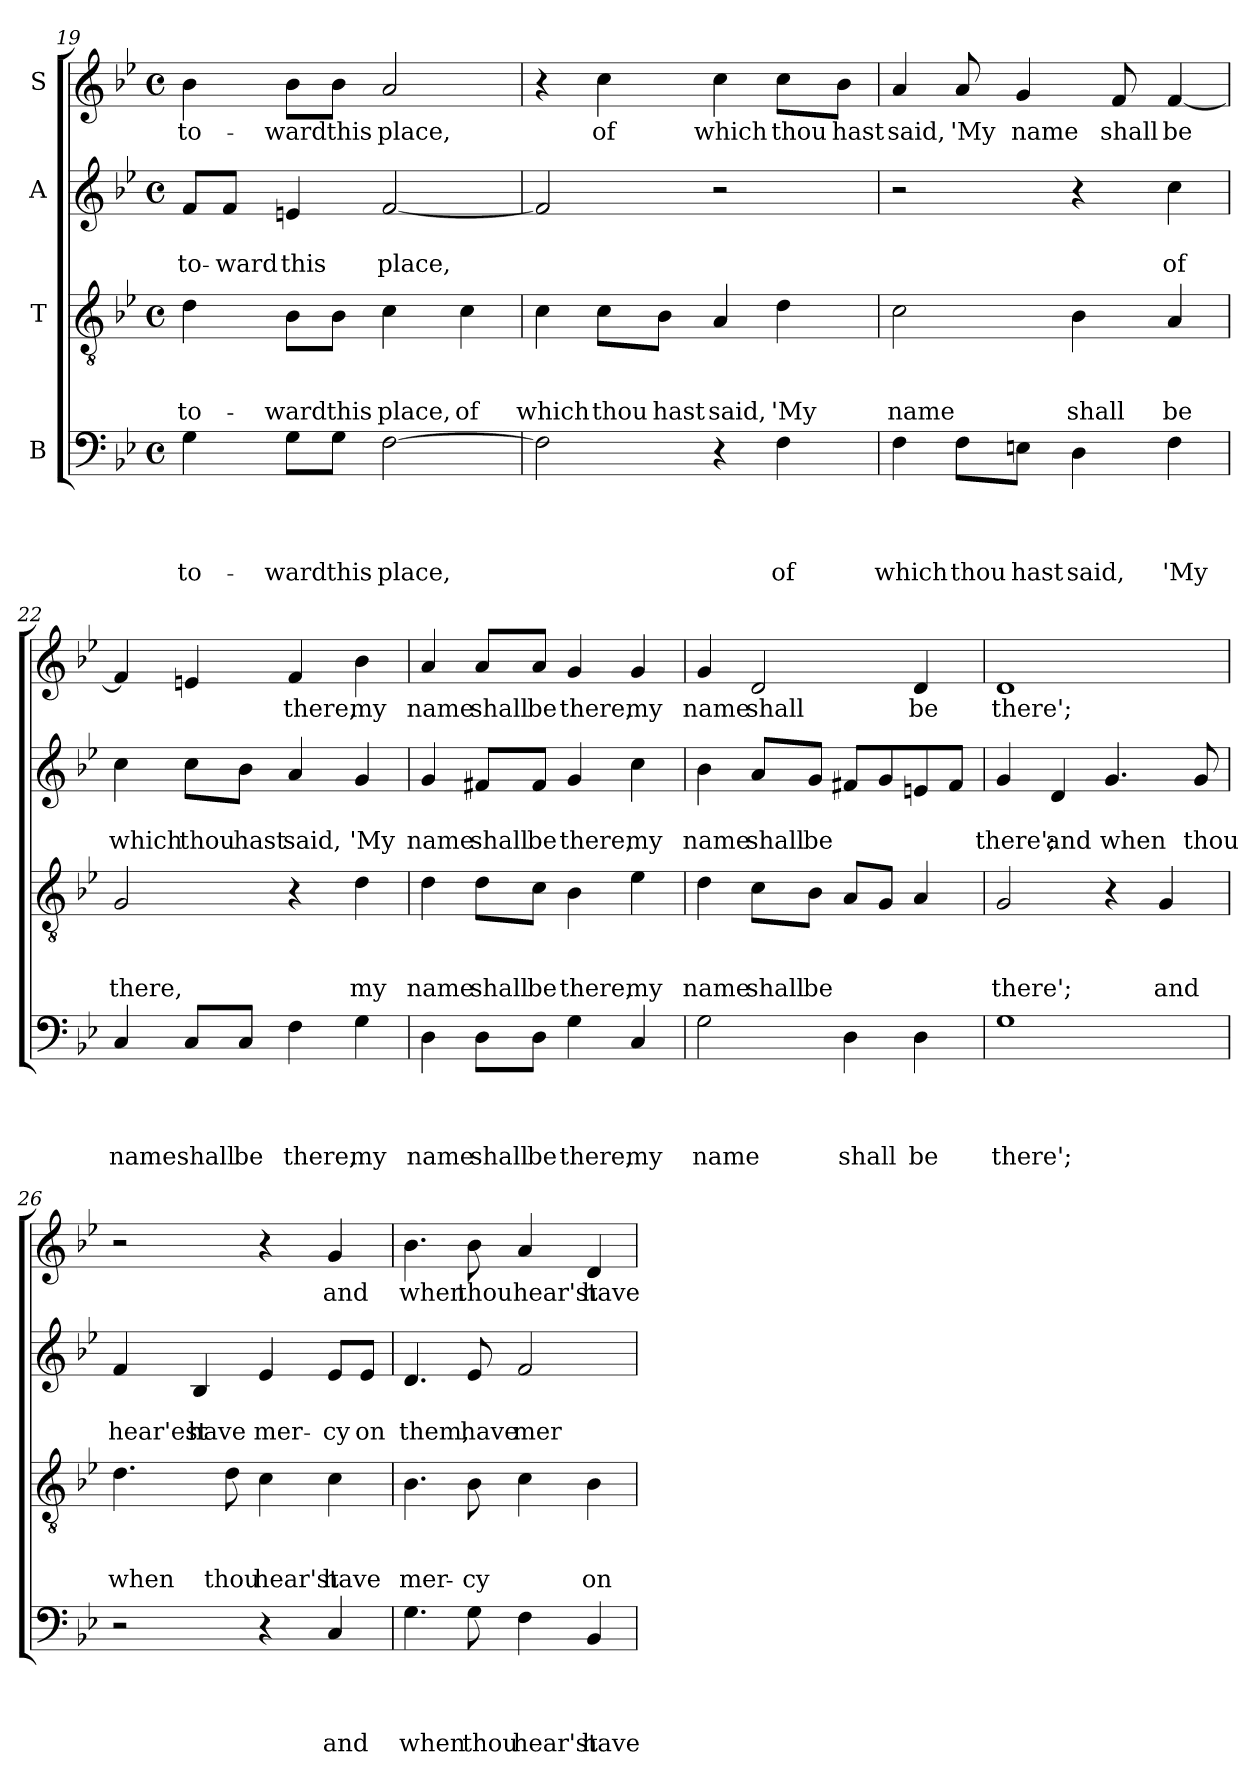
**kern	**text	**text	**text	**text	**kern	**text	**text	**text	**kern	**text	**text	**kern	**text
*part4	*part4	*part4	*part4	*part4	*part3	*part3	*part3	*part3	*part2	*part2	*part2	*part1	*part1
*staff4	*staff4	*staff4	*staff4	*staff4	*staff3	*staff3	*staff3	*staff3	*staff2	*staff2	*staff2	*staff1	*staff1
*I"B	*	*	*	*	*I"T	*	*	*	*I"A	*	*	*I"S	*
*clefF4	*	*	*	*	*clefGv2	*	*	*	*clefG2	*	*	*clefG2	*
*k[b-e-]	*	*	*	*	*k[b-e-]	*	*	*	*k[b-e-]	*	*	*k[b-e-]	*
*B-:	*	*	*	*	*B-:	*	*	*	*B-:	*	*	*B-:	*
*M4/4	*	*	*	*	*M4/4	*	*	*	*M4/4	*	*	*M4/4	*
*met(c)	*	*	*	*	*met(c)	*	*	*	*met(c)	*	*	*met(c)	*
=19	=19	=19	=19	=19	=19	=19	=19	=19	=19	=19	=19	=19	=19
!	!	!	!	!LO:LY:b	!	!	!	!LO:LY:b	!	!	!LO:LY:b	!	!LO:LY:b
4G\	.	.	.	to-	4d\	.	.	to-	8f/L	.	to-	4b-\	to-
!	!	!	!	!	!	!	!	!	!	!	!LO:LY:b	!	!
.	.	.	.	.	.	.	.	.	8f/J	.	-ward	.	.
!	!	!	!	!LO:LY:b	!	!	!	!LO:LY:b	!	!	!LO:LY:b	!	!LO:LY:b
8G\L	.	.	.	-ward	8B-\L	.	.	-ward	4e/	.	this	8b-\L	-ward
!	!	!	!	!LO:LY:b	!	!	!	!LO:LY:b	!	!	!	!	!LO:LY:b
8G\J	.	.	.	this	8B-\J	.	.	this	.	.	.	8b-\J	this
!	!	!	!	!LO:LY:b	!	!	!	!LO:LY:b	!	!	!LO:LY:b	!	!LO:LY:b
[<2F\	.	.	.	place,	4c\	.	.	place,	[<2f/	.	place,	2a/	place,
!	!	!	!	!	!	!	!	!LO:LY:b	!	!	!	!	!
.	.	.	.	.	4c\	.	.	of	.	.	.	.	.
!!LO:LB:g=z
=20	=20	=20	=20	=20	=20	=20	=20	=20	=20	=20	=20	=20	=20
!	!	!	!	!	!	!	!	!LO:LY:b	!	!	!	!	!
2F\]	.	.	.	.	4c\	.	.	which	2f/]	.	.	4r	.
!	!	!	!	!	!	!	!	!LO:LY:b	!	!	!	!	!LO:LY:b
.	.	.	.	.	8c\L	.	.	thou	.	.	.	4cc\	of
!	!	!	!	!	!	!	!	!LO:LY:b	!	!	!	!	!
.	.	.	.	.	8B-\J	.	.	hast	.	.	.	.	.
!	!	!	!	!	!	!	!	!LO:LY:b	!	!	!	!	!LO:LY:b
4r	.	.	.	.	4A/	.	.	said,	2r	.	.	4cc\	which
!	!	!	!	!LO:LY:b	!	!	!	!LO:LY:b	!	!	!	!	!LO:LY:b
4F\	.	.	.	of	4d\	.	.	'My	.	.	.	8cc\L	thou
!	!	!	!	!	!	!	!	!	!	!	!	!	!LO:LY:b
.	.	.	.	.	.	.	.	.	.	.	.	8b-\J	hast
=21	=21	=21	=21	=21	=21	=21	=21	=21	=21	=21	=21	=21	=21
!	!	!	!	!LO:LY:b	!	!	!	!LO:LY:b	!	!	!	!	!LO:LY:b
4F\	.	.	.	which	2c\	.	.	name	2r	.	.	4a/	said,
!	!	!	!	!LO:LY:b	!	!	!	!	!	!	!	!	!LO:LY:b
8F\L	.	.	.	thou	.	.	.	.	.	.	.	8a/	'My
!	!	!	!	!LO:LY:b	!	!	!	!	!	!	!	!	!LO:LY:b
8En\J	.	.	.	hast	.	.	.	.	.	.	.	4g/	name
!	!	!	!	!LO:LY:b	!	!	!	!LO:LY:b	!	!	!	!	!
4D\	.	.	.	said,	4B-\	.	.	shall	4r	.	.	.	.
!	!	!	!	!	!	!	!	!	!	!	!	!	!LO:LY:b
.	.	.	.	.	.	.	.	.	.	.	.	8f/	shall
!	!	!	!	!LO:LY:b	!	!	!	!LO:LY:b	!	!	!LO:LY:b	!	!LO:LY:b
4F\	.	.	.	'My	4A/	.	.	be	4cc\	.	of	[<4f/	be
=22	=22	=22	=22	=22	=22	=22	=22	=22	=22	=22	=22	=22	=22
!	!	!	!	!LO:LY:b	!	!	!	!LO:LY:b	!	!	!LO:LY:b	!	!
4C/	.	.	.	name	2G/	.	.	there,	4cc\	.	which	4f/]	.
!	!	!	!	!LO:LY:b	!	!	!	!	!	!	!LO:LY:b	!	!
8C/L	.	.	.	shall	.	.	.	.	8cc\L	.	thou	4e/	.
!	!	!	!	!LO:LY:b	!	!	!	!	!	!	!LO:LY:b	!	!
8C/J	.	.	.	be	.	.	.	.	8b-\J	.	hast	.	.
!	!	!	!	!LO:LY:b	!	!	!	!	!	!	!LO:LY:b	!	!LO:LY:b
4F\	.	.	.	there,	4r	.	.	.	4a/	.	said,	4f/	there,
!	!	!	!	!LO:LY:b	!	!	!	!LO:LY:b	!	!	!LO:LY:b	!	!LO:LY:b
4G\	.	.	.	my	4d\	.	.	my	4g/	.	'My	4b-\	my
=23	=23	=23	=23	=23	=23	=23	=23	=23	=23	=23	=23	=23	=23
!	!	!	!	!LO:LY:b	!	!	!	!LO:LY:b	!	!	!LO:LY:b	!	!LO:LY:b
4D\	.	.	.	name	4d\	.	.	name	4g/	.	name	4a/	name
!	!	!	!	!LO:LY:b	!	!	!	!LO:LY:b	!	!	!LO:LY:b	!	!LO:LY:b
8D\L	.	.	.	shall	8d\L	.	.	shall	8f#/L	.	shall	8a/L	shall
!	!	!	!	!LO:LY:b	!	!	!	!LO:LY:b	!	!	!LO:LY:b	!	!LO:LY:b
8D\J	.	.	.	be	8c\J	.	.	be	8f#/J	.	be	8a/J	be
!	!	!	!	!LO:LY:b	!	!	!	!LO:LY:b	!	!	!LO:LY:b	!	!LO:LY:b
4G\	.	.	.	there,	4B-\	.	.	there,	4g/	.	there,	4g/	there,
!	!	!	!	!LO:LY:b	!	!	!	!LO:LY:b	!	!	!LO:LY:b	!	!LO:LY:b
4C/	.	.	.	my	4e-\	.	.	my	4cc\	.	my	4g/	my
!!LO:PB:g=z
=24	=24	=24	=24	=24	=24	=24	=24	=24	=24	=24	=24	=24	=24
!	!	!	!	!LO:LY:b	!	!	!	!LO:LY:b	!	!	!LO:LY:b	!	!LO:LY:b
2G\	.	.	.	name	4d\	.	.	name	4b-\	.	name	4g/	name
!	!	!	!	!	!	!	!	!LO:LY:b	!	!	!LO:LY:b	!	!LO:LY:b
.	.	.	.	.	8c\L	.	.	shall	8a/L	.	shall	2d/	shall
!	!	!	!	!	!	!	!	!LO:LY:b	!	!	!LO:LY:b	!	!
.	.	.	.	.	8B-\J	.	.	be	8g/J	.	be	.	.
!	!	!	!	!LO:LY:b	!	!	!	!	!	!	!	!	!
4D\	.	.	.	shall	8A/L	.	.	.	8f#/L	.	.	.	.
.	.	.	.	.	8G/J	.	.	.	8g/	.	.	.	.
!	!	!	!	!LO:LY:b	!	!	!	!	!	!	!	!	!LO:LY:b
4D\	.	.	.	be	4A/	.	.	.	8e/	.	.	4d/	be
.	.	.	.	.	.	.	.	.	8f#/J	.	.	.	.
=25	=25	=25	=25	=25	=25	=25	=25	=25	=25	=25	=25	=25	=25
!	!	!	!	!LO:LY:b	!	!	!	!LO:LY:b	!	!	!LO:LY:b	!	!LO:LY:b
1G	.	.	.	there';	2G/	.	.	there';	4g/	.	there';	1d	there';
!	!	!	!	!	!	!	!	!	!	!	!LO:LY:b	!	!
.	.	.	.	.	.	.	.	.	4d/	.	and	.	.
!	!	!	!	!	!	!	!	!	!	!	!LO:LY:b	!	!
.	.	.	.	.	4r	.	.	.	4.g/	.	when	.	.
!	!	!	!	!	!	!	!	!LO:LY:b	!	!	!	!	!
.	.	.	.	.	4G/	.	.	and	.	.	.	.	.
!	!	!	!	!	!	!	!	!	!	!	!LO:LY:b	!	!
.	.	.	.	.	.	.	.	.	8g/	.	thou	.	.
=26	=26	=26	=26	=26	=26	=26	=26	=26	=26	=26	=26	=26	=26
!	!	!	!	!	!	!	!	!LO:LY:b	!	!	!LO:LY:b	!	!
2r	.	.	.	.	4.d\	.	.	when	4f/	.	hear'est	2r	.
!	!	!	!	!	!	!	!	!	!	!	!LO:LY:b	!	!
.	.	.	.	.	.	.	.	.	4B-/	.	have	.	.
!	!	!	!	!	!	!	!	!LO:LY:b	!	!	!	!	!
.	.	.	.	.	8d\	.	.	thou	.	.	.	.	.
!	!	!	!	!	!	!	!	!LO:LY:b	!	!	!LO:LY:b	!	!
4r	.	.	.	.	4c\	.	.	hear'st	4e-/	.	mer-	4r	.
!	!	!	!	!LO:LY:b	!	!	!	!LO:LY:b	!	!	!LO:LY:b	!	!LO:LY:b
4C/	.	.	.	and	4c\	.	.	have	8e-/L	.	-cy	4g/	and
!	!	!	!	!	!	!	!	!	!	!	!LO:LY:b	!	!
.	.	.	.	.	.	.	.	.	8e-/J	.	on	.	.
=27	=27	=27	=27	=27	=27	=27	=27	=27	=27	=27	=27	=27	=27
!	!	!	!	!LO:LY:b	!	!	!	!LO:LY:b	!	!	!LO:LY:b	!	!LO:LY:b
4.G\	.	.	.	when	4.B-\	.	.	mer-	4.d/	.	them,	4.b-\	when
!	!	!	!	!LO:LY:b	!	!	!	!LO:LY:b	!	!	!LO:LY:b	!	!LO:LY:b
8G\	.	.	.	thou	8B-\	.	.	-cy	8e-/	.	have	8b-\	thou
!	!	!	!	!LO:LY:b	!	!	!	!	!	!	!LO:LY:b	!	!LO:LY:b
4F\	.	.	.	hear'st	4c\	.	.	.	2f/	.	mer-	4a/	hear'st
!	!	!	!	!LO:LY:b	!	!	!	!LO:LY:b	!	!	!	!	!LO:LY:b
4BB-/	.	.	.	have	4B-\	.	.	on	.	.	.	4d/	have
=	=	=	=	=	=	=	=	=	=	=	=	=	=
*-	*-	*-	*-	*-	*-	*-	*-	*-	*-	*-	*-	*-	*-
